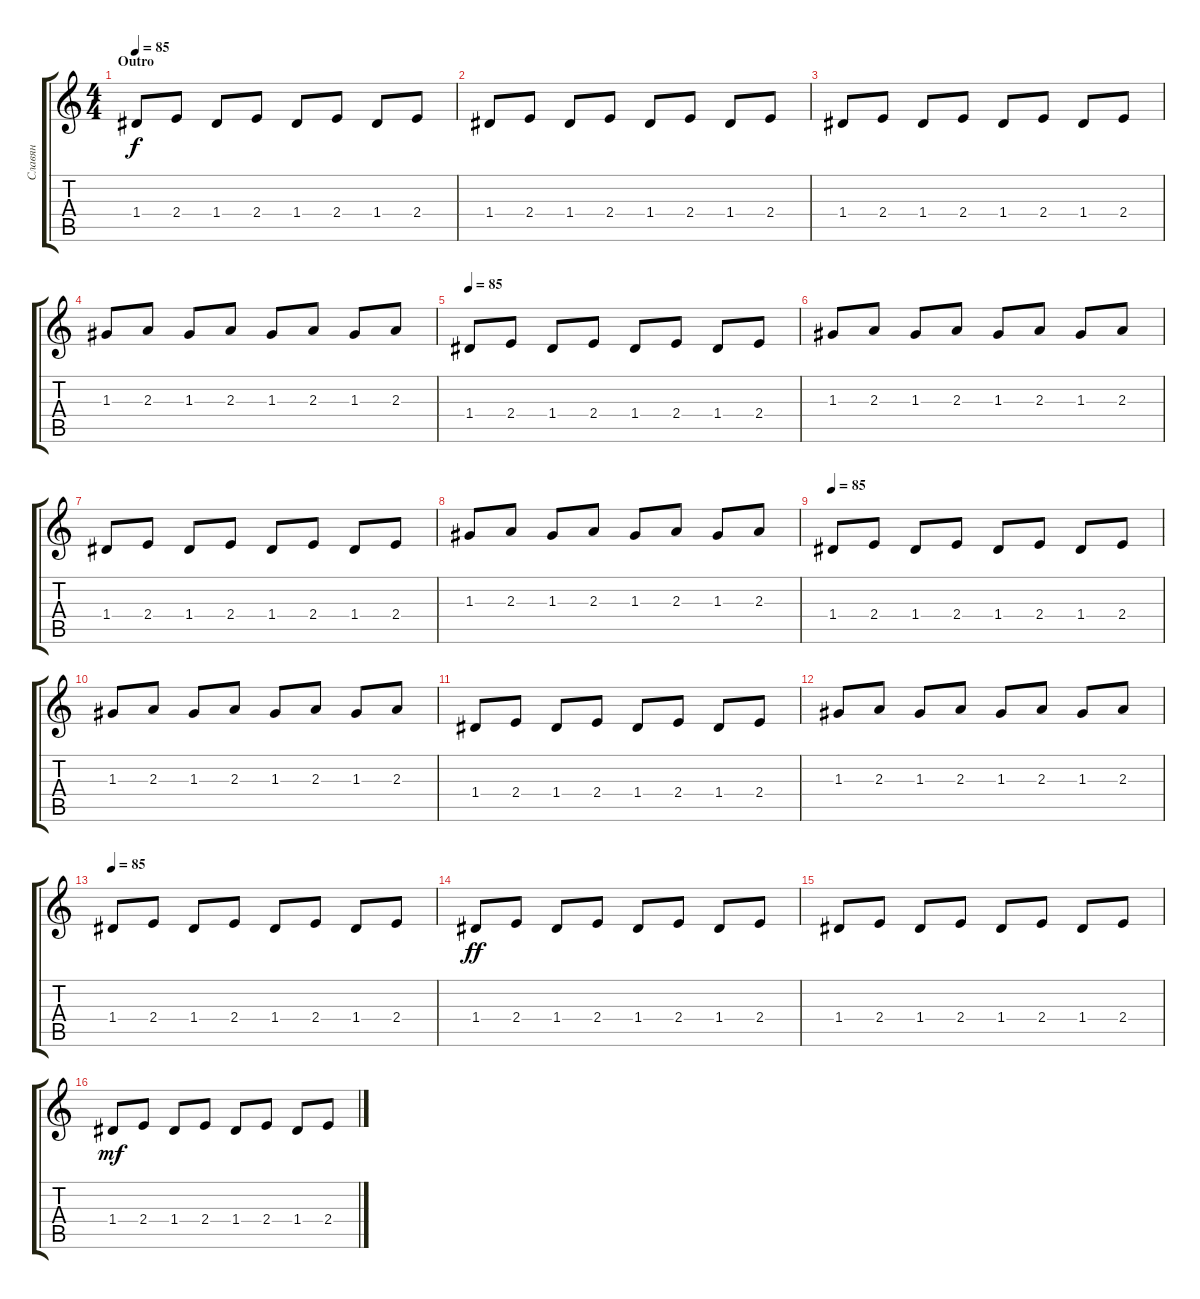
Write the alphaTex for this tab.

\track ("Славян" "Славян") {instrument distortionguitar}
\staff {score tabs}
\tuning (E4 B3 G3 D3 A2 E2) {hide}
\ts (4 4)
\section ("" "Outro")
\tempo 100
\tempo 85
\clef g2
\ks c
1.4.8{dy f volume 13} 2.4.8 1.4.8 2.4.8 1.4.8 2.4.8 1.4.8 2.4.8 |
1.4.8 2.4.8 1.4.8 2.4.8 1.4.8 2.4.8 1.4.8 2.4.8 |
1.4.8 2.4.8 1.4.8 2.4.8 1.4.8 2.4.8 1.4.8 2.4.8 |
1.3.8 2.3.8 1.3.8 2.3.8 1.3.8 2.3.8 1.3.8 2.3.8 |
\tempo 85
1.4.8 2.4.8 1.4.8 2.4.8 1.4.8 2.4.8 1.4.8 2.4.8 |
1.3.8 2.3.8 1.3.8 2.3.8 1.3.8 2.3.8 1.3.8 2.3.8 |
1.4.8 2.4.8 1.4.8 2.4.8 1.4.8 2.4.8 1.4.8 2.4.8 |
1.3.8 2.3.8 1.3.8 2.3.8 1.3.8 2.3.8 1.3.8 2.3.8 |
\tempo 85
1.4.8 2.4.8 1.4.8 2.4.8 1.4.8 2.4.8 1.4.8 2.4.8 |
1.3.8 2.3.8 1.3.8 2.3.8 1.3.8 2.3.8 1.3.8 2.3.8 |
1.4.8 2.4.8 1.4.8 2.4.8 1.4.8 2.4.8 1.4.8 2.4.8 |
1.3.8 2.3.8 1.3.8 2.3.8 1.3.8 2.3.8 1.3.8 2.3.8 |
\tempo 85
1.4.8 2.4.8 1.4.8 2.4.8 1.4.8 2.4.8 1.4.8 2.4.8 |
1.4.8{dy ff} 2.4.8 1.4.8 2.4.8 1.4.8 2.4.8 1.4.8 2.4.8 |
1.4.8 2.4.8 1.4.8 2.4.8 1.4.8 2.4.8 1.4.8 2.4.8 |
1.4.8{dy mf} 2.4.8 1.4.8 2.4.8 1.4.8 2.4.8 1.4.8 2.4.8
